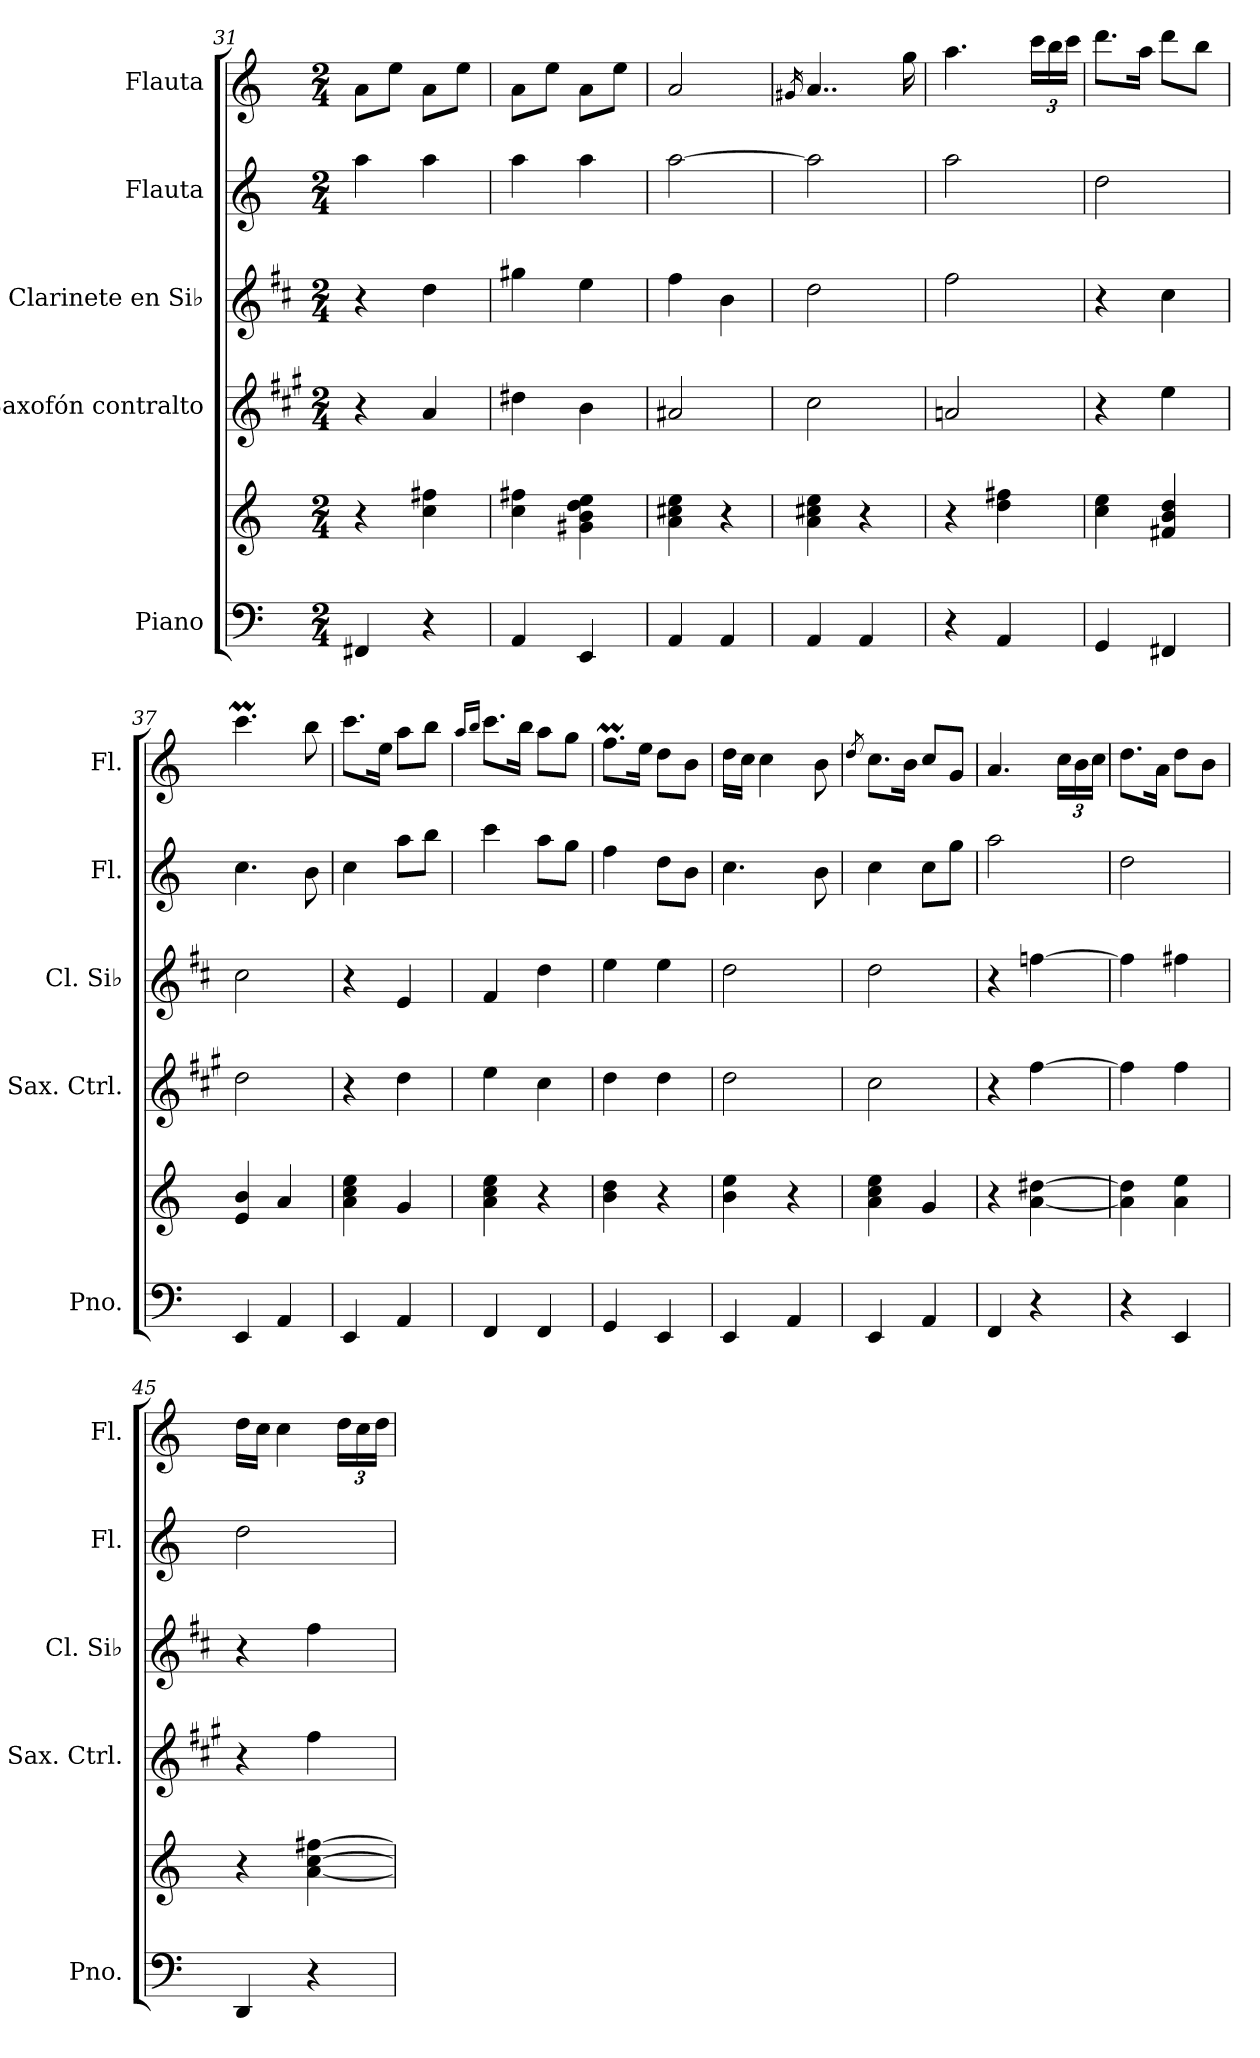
**kern	**kern	**kern	**kern	**kern	**kern
*part5	*part5	*part4	*part3	*part2	*part1
*staff6	*staff5	*staff4	*staff3	*staff2	*staff1
*I"Piano	*	*I"Saxofón contralto	*I"Clarinete en Si♭	*I"Flauta	*I"Flauta
*I'Pno.	*	*I'Sax. Ctrl.	*I'Cl. Si♭	*I'Fl.	*I'Fl.
*clefF4	*clefG2	*clefG2	*clefG2	*clefG2	*clefG2
*	*	*ITrd5c9	*ITrd1c2	*	*
*k[]	*k[]	*k[]	*k[]	*k[]	*k[]
*M2/4	*M2/4	*M2/4	*M2/4	*M2/4	*M2/4
=31	=31	=31	=31	=31	=31
4FF#X/	4r	4r	4r	4aa\	8a\L
.	.	.	.	.	8ee\J
4r	4cc\ 4ff#X\	4c/	4cc\	4aa\	8a\L
.	.	.	.	.	8ee\J
!!LO:PB:g=z
=32	=32	=32	=32	=32	=32
4AA/	4cc\ 4ff#X\	4f#X\	4ff#X\	4aa\	8a\L
.	.	.	.	.	8ee\J
4EE/	4g#X\ 4b\ 4dd\ 4ee\	4d\	4dd\	4aa\	8a\L
.	.	.	.	.	8ee\J
=33	=33	=33	=33	=33	=33
4AA/	4a\ 4cc#X\ 4ee\	2c#X/	4ee\	[2aa\	2a/
4AA/	4r	.	4a\	.	.
=34	=34	=34	=34	=34	=34
.	.	.	.	.	16qg#X/
4AA/	4a\ 4cc#X\ 4ee\	2e\	2cc\	2aa\]	4..a/
4AA/	4r	.	.	.	.
.	.	.	.	.	16gg\
=35	=35	=35	=35	=35	=35
4r	4r	2cn/	2ee\	2aa\	4.aa\
4AA/	4dd\ 4ff#X\	.	.	.	.
*	*	*	*	*	*Xbrackettup
.	.	.	.	.	24ccc\LL
.	.	.	.	.	24bb\
.	.	.	.	.	24ccc\JJ
=36	=36	=36	=36	=36	=36
4GG/	4cc\ 4ee\	4r	4r	2dd\	8.ddd\L
.	.	.	.	.	16aa\Jk
4FF#X/	4f#X/ 4b/ 4dd/	4g\	4b\	.	8ddd\L
.	.	.	.	.	8bb\J
=37	=37	=37	=37	=37	=37
4EE/	4e/ 4b/	2f\	2b\	4.cc\	4.cccM\
4AA/	4a/	.	.	.	.
.	.	.	.	8b\	8bb\
=38	=38	=38	=38	=38	=38
4EE/	4a\ 4cc\ 4ee\	4r	4r	4cc\	8.ccc\L
.	.	.	.	.	16ee\Jk
4AA/	4g/	4f\	4d/	8aa\L	8aa\L
.	.	.	.	8bb\J	8bb\J
=39	=39	=39	=39	=39	=39
.	.	.	.	.	16qaa/LL
.	.	.	.	.	16qbb/JJ
4FF/	4a\ 4cc\ 4ee\	4g\	4e/	4ccc\	8.ccc\L
.	.	.	.	.	16bb\Jk
4FF/	4r	4e\	4cc\	8aa\L	8aa\L
.	.	.	.	8gg\J	8gg\J
!!LO:LB:g=z
=40	=40	=40	=40	=40	=40
4GG/	4b\ 4dd\	4f\	4dd\	4ff\	8.ffM\L
.	.	.	.	.	16ee\Jk
4EE/	4r	4f\	4dd\	8dd\L	8dd\L
.	.	.	.	8b\J	8b\J
=41	=41	=41	=41	=41	=41
4EE/	4b\ 4ee\	2f\	2cc\	4.cc\	16dd\LL
.	.	.	.	.	16cc\JJ
.	.	.	.	.	4cc\
4AA/	4r	.	.	.	.
.	.	.	.	8b\	8b\
=42	=42	=42	=42	=42	=42
.	.	.	.	.	8qdd/
4EE/	4a\ 4cc\ 4ee\	2e\	2cc\	4cc\	8.cc\L
.	.	.	.	.	16b\Jk
4AA/	4g/	.	.	8cc\L	8cc/L
.	.	.	.	8gg\J	8g/J
=43	=43	=43	=43	=43	=43
4FF/	4r	4r	4r	2aa\	4.a/
4r	[4a\ [4dd#X\	[4a\	[4ee-X\	.	.
.	.	.	.	.	24cc\LL
.	.	.	.	.	24b\
.	.	.	.	.	24cc\JJ
=44	=44	=44	=44	=44	=44
4r	4a\] 4dd#\]	4a\]	4ee-\]	2dd\	8.dd\L
.	.	.	.	.	16a\Jk
4EE/	4a\ 4ee\	4a\	4een\	.	8dd\L
.	.	.	.	.	8b\J
=45	=45	=45	=45	=45	=45
4DD/	4r	4r	4r	2dd\	16dd\LL
.	.	.	.	.	16cc\JJ
.	.	.	.	.	4cc\
4r	[4a\ [4cc\ [4ff#X\	4a\	4ee\	.	.
.	.	.	.	.	24dd\LL
.	.	.	.	.	24cc\
.	.	.	.	.	24dd\JJ
=	=	=	=	=	=
*-	*-	*-	*-	*-	*-
